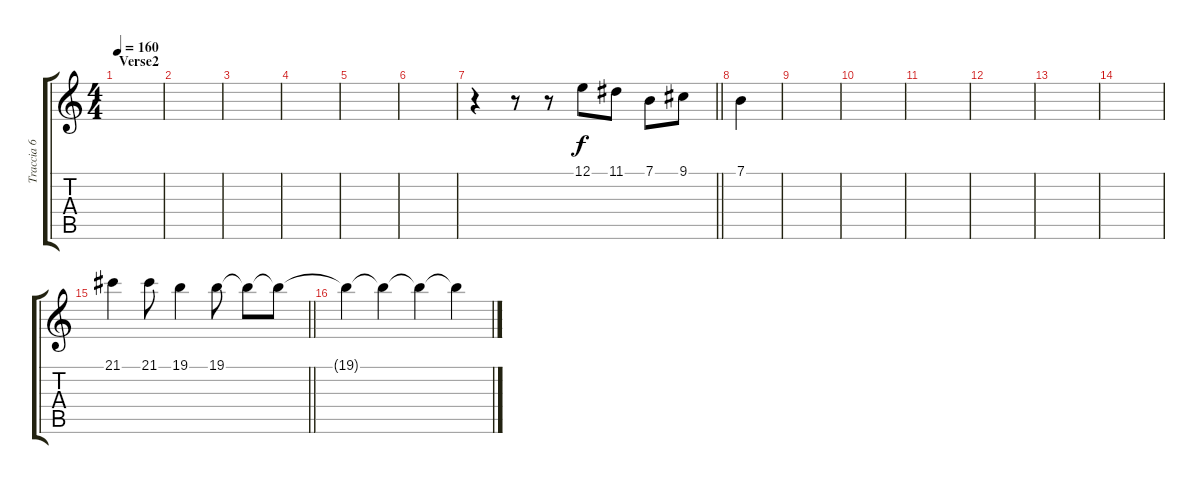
\track ("Traccia 6" "Traccia 6") {instrument vibraphone}
\staff {score tabs}
\tuning (E4 B3 G3 D3 A2 E2) {hide}
\ts (4 4)
\section ("" "Verse2")
\tempo 160
\clef g2
\ks c
|
|
|
|
|
|
\barLineRight lightlight
r.4 r.8 r.8 12.1.8 11.1.8 7.1.8 9.1.8 |
7.1.4 |
|
|
|
|
|
|
\barLineRight lightlight
21.1.4{volume 16} 21.1.8 19.1.4 19.1.8 19.1{t}.8 19.1{t}.8 |
19.1{t}.4 19.1{t}.4 19.1{t}.4 19.1{t}.4
